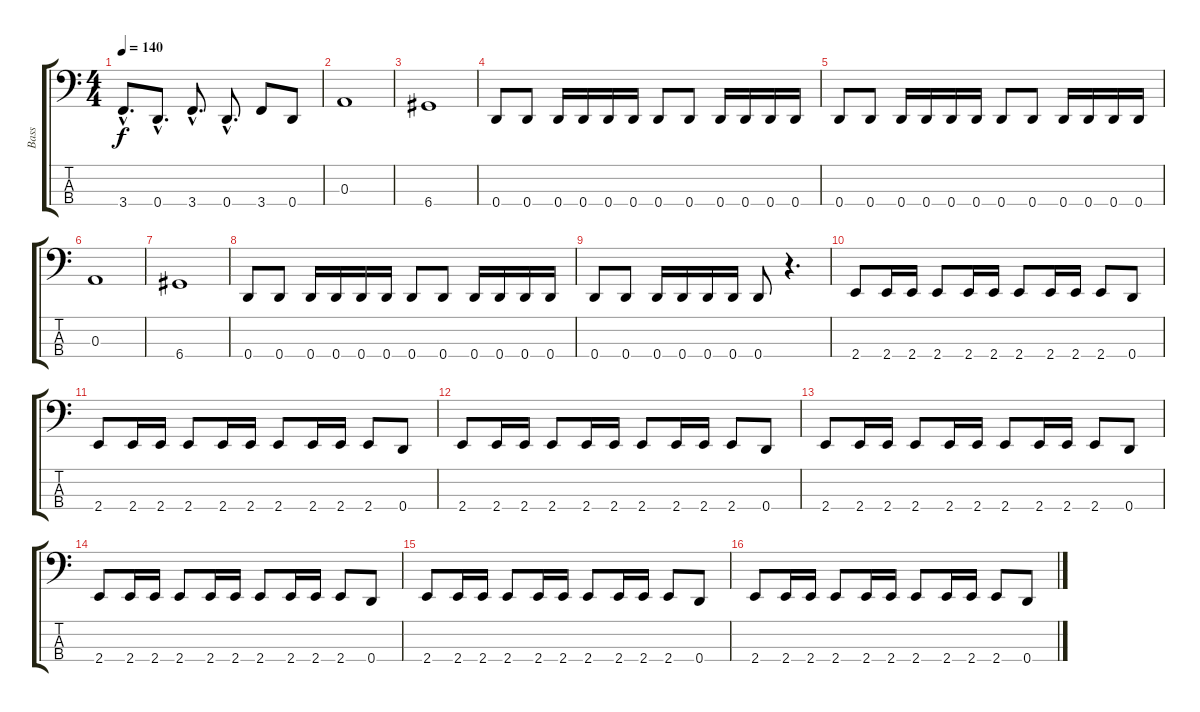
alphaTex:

\track ("Bass" "Bass") {instrument electricbasspick}
\staff {score tabs}
\tuning (G2 D2 A1 D1) {hide}
\ts (4 4)
\tempo 140
\clef f4
\ks c
3.4{hac}.8{d dy f} 0.4{hac}.8{d} 3.4{hac}.8{d} 0.4{hac}.8{d} 3.4.8 0.4.8 |
0.3.1 |
6.4.1 |
0.4.8 0.4.8 0.4.16 0.4.16 0.4.16 0.4.16 0.4.8 0.4.8 0.4.16 0.4.16 0.4.16 0.4.16 |
0.4.8 0.4.8 0.4.16 0.4.16 0.4.16 0.4.16 0.4.8 0.4.8 0.4.16 0.4.16 0.4.16 0.4.16 |
0.3.1 |
6.4.1 |
0.4.8 0.4.8 0.4.16 0.4.16 0.4.16 0.4.16 0.4.8 0.4.8 0.4.16 0.4.16 0.4.16 0.4.16 |
0.4.8 0.4.8 0.4.16 0.4.16 0.4.16 0.4.16 0.4.8 r.4{d} |
2.4.8 2.4.16 2.4.16 2.4.8 2.4.16 2.4.16 2.4.8 2.4.16 2.4.16 2.4.8 0.4.8 |
2.4.8 2.4.16 2.4.16 2.4.8 2.4.16 2.4.16 2.4.8 2.4.16 2.4.16 2.4.8 0.4.8 |
2.4.8 2.4.16 2.4.16 2.4.8 2.4.16 2.4.16 2.4.8 2.4.16 2.4.16 2.4.8 0.4.8 |
2.4.8 2.4.16 2.4.16 2.4.8 2.4.16 2.4.16 2.4.8 2.4.16 2.4.16 2.4.8 0.4.8 |
2.4.8 2.4.16 2.4.16 2.4.8 2.4.16 2.4.16 2.4.8 2.4.16 2.4.16 2.4.8 0.4.8 |
2.4.8 2.4.16 2.4.16 2.4.8 2.4.16 2.4.16 2.4.8 2.4.16 2.4.16 2.4.8 0.4.8 |
2.4.8 2.4.16 2.4.16 2.4.8 2.4.16 2.4.16 2.4.8 2.4.16 2.4.16 2.4.8 0.4.8
